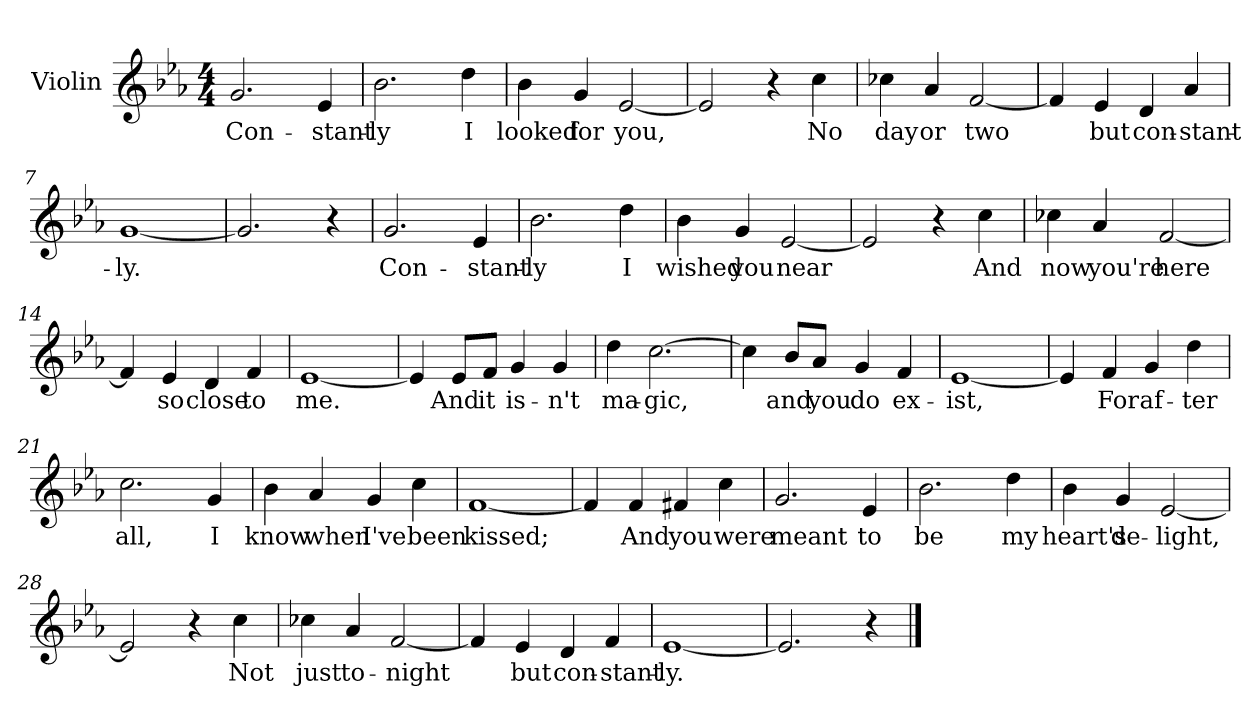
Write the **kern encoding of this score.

**kern	**text
*part1	*part1
*staff1	*staff1
*I"Violin	*
*I'Vln	*
*clefG2	*
*k[b-e-a-]	*
*E-:	*
*M4/4	*
=1	=1
2.g/	Con-
4e-/	-stant-
=2	=2
2.b-\	-ly
4dd\	I
=3	=3
4b-\	looked
4g/	for
[2e-/	you,
=4	=4
2e-/]	.
4r	.
4cc\	No
!!LO:LB:g=z
=5	=5
4cc-X\	day
4a-/	or
[2f/	two
=6	=6
4f/]	.
4e-/	but
4d/	con-
4a-/	-stant-
=7	=7
[1g	-ly.
=8	=8
2.g/]	.
4r	.
!!LO:LB:g=z
=9	=9
2.g/	Con-
4e-/	-stant-
=10	=10
2.b-\	-ly
4dd\	I
=11	=11
4b-\	wished
4g/	you
[2e-/	near
=12	=12
2e-/]	.
4r	.
4cc\	And
!!LO:LB:g=z
=13	=13
4cc-X\	now
4a-/	you're
[2f/	here
=14	=14
4f/]	.
4e-/	so
4d/	close
4f/	to
=15	=15
[1e-	me.
=16	=16
4e-/]	.
8e-/L	And
8f/J	it
4g/	is-
4g/	-n't
!!LO:LB:g=z
=17	=17
4dd\	ma-
[2.cc\	-gic,
=18	=18
4cc\]	.
8b-/L	and
8a-/J	you
4g/	do
4f/	ex-
=19	=19
[1e-	-ist,
=20	=20
4e-/]	.
4f/	For
4g/	af-
4dd\	-ter
!!LO:LB:g=z
=21	=21
2.cc\	all,
4g/	I
=22	=22
4b-\	know
4a-/	when
4g/	I've
4cc\	been
=23	=23
[1f	kissed;
=24	=24
4f/]	.
4f/	And
4f#X/	you
4cc\	were
!!LO:LB:g=z
=25	=25
2.g/	meant
4e-/	to
=26	=26
2.b-\	be
4dd\	my
=27	=27
4b-\	heart's
4g/	de-
[2e-/	-light,
=28	=28
2e-/]	.
4r	.
4cc\	Not
!!LO:LB:g=z
=29	=29
4cc-X\	just
4a-/	to-
[2f/	-night
=30	=30
4f/]	.
4e-/	but
4d/	con-
4f/	-stant-
=31	=31
[1e-	-ly.
=32	=32
2.e-/]	.
4r	.
==	==
*-	*-
